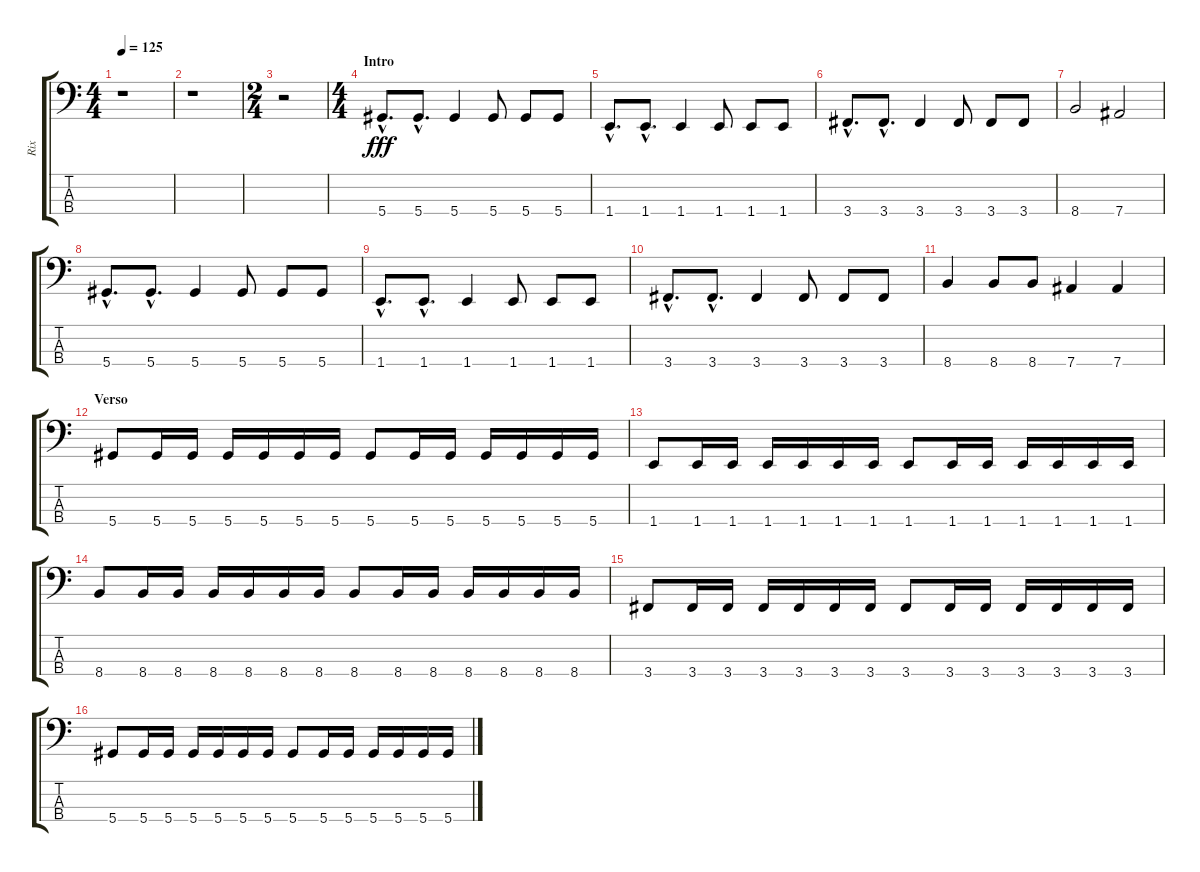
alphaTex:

\track ("Rix" "Rix") {instrument electricbasspick}
\staff {score tabs}
\tuning (Gb2 Db2 Ab1 Eb1) {hide}
\ts (4 4)
\tempo 125
\clef f4
\ks c
r.1{dy fff instrument electricbasspick} |
r.1 |
\ts (2 4)
r.2 |
\ts (4 4)
\section ("" "Intro")
5.4{hac}.8{d} 5.4{hac}.8{d} 5.4.4 5.4.8 5.4.8 5.4.8 |
1.4{hac}.8{d} 1.4{hac}.8{d} 1.4.4 1.4.8 1.4.8 1.4.8 |
3.4{hac}.8{d} 3.4{hac}.8{d} 3.4.4 3.4.8 3.4.8 3.4.8 |
8.4.2 7.4.2 |
5.4{hac}.8{d} 5.4{hac}.8{d} 5.4.4 5.4.8 5.4.8 5.4.8 |
1.4{hac}.8{d} 1.4{hac}.8{d} 1.4.4 1.4.8 1.4.8 1.4.8 |
3.4{hac}.8{d} 3.4{hac}.8{d} 3.4.4 3.4.8 3.4.8 3.4.8 |
8.4.4 8.4.8 8.4.8 7.4.4 7.4.4 |
\section ("" "Verso")
5.4.8 5.4.16 5.4.16 5.4.16 5.4.16 5.4.16 5.4.16 5.4.8 5.4.16 5.4.16 5.4.16 5.4.16 5.4.16 5.4.16 |
1.4.8 1.4.16 1.4.16 1.4.16 1.4.16 1.4.16 1.4.16 1.4.8 1.4.16 1.4.16 1.4.16 1.4.16 1.4.16 1.4.16 |
8.4.8 8.4.16 8.4.16 8.4.16 8.4.16 8.4.16 8.4.16 8.4.8 8.4.16 8.4.16 8.4.16 8.4.16 8.4.16 8.4.16 |
3.4.8 3.4.16 3.4.16 3.4.16 3.4.16 3.4.16 3.4.16 3.4.8 3.4.16 3.4.16 3.4.16 3.4.16 3.4.16 3.4.16 |
5.4.8 5.4.16 5.4.16 5.4.16 5.4.16 5.4.16 5.4.16 5.4.8 5.4.16 5.4.16 5.4.16 5.4.16 5.4.16 5.4.16
